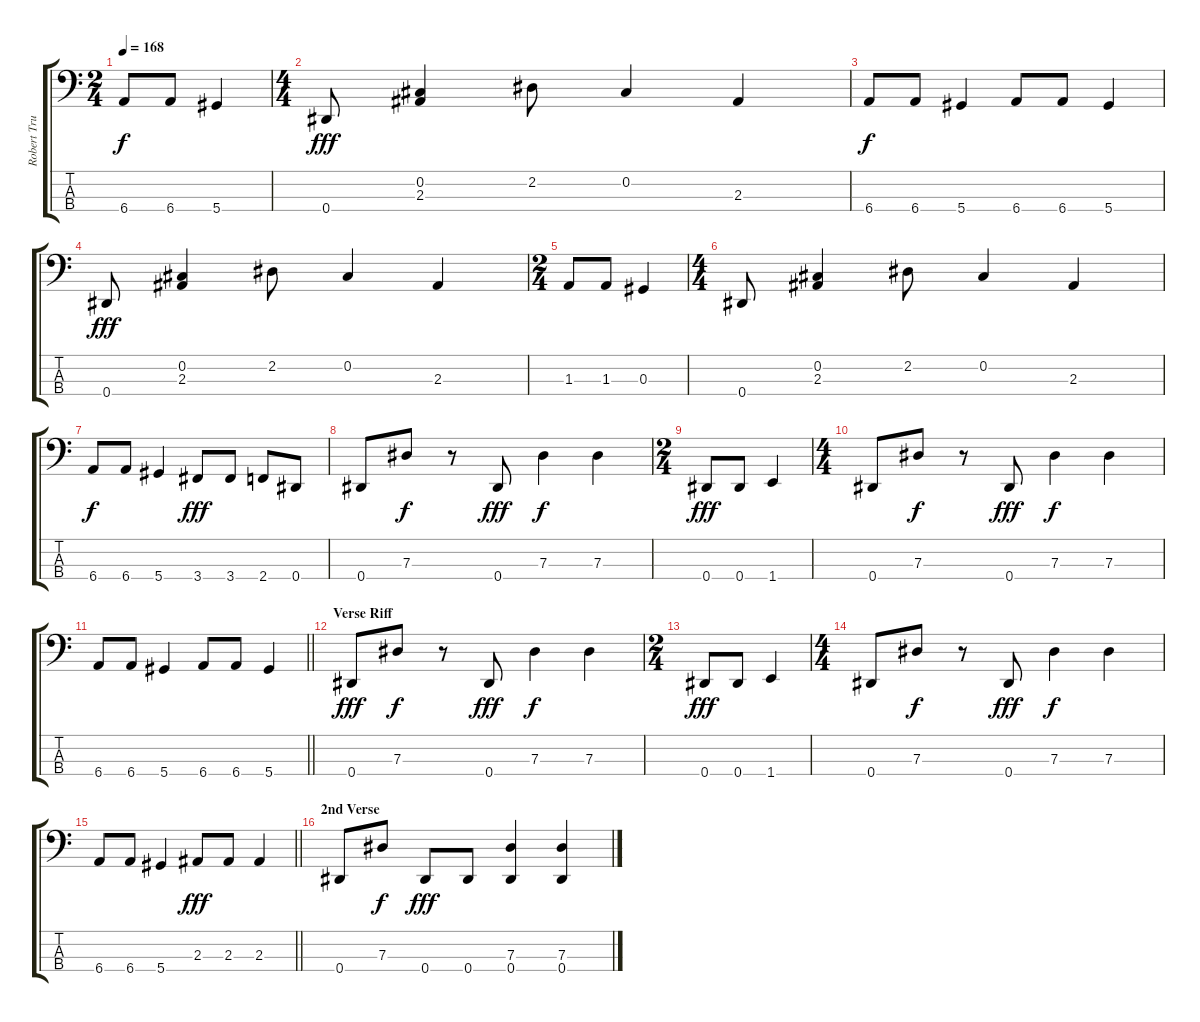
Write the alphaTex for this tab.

\track ("Robert Trujillo" "Robert Tru") {instrument electricbassfinger}
\staff {score tabs}
\tuning (Gb2 Db2 Ab1 Eb1) {hide}
\ts (2 4)
\tempo 168
\clef f4
\ks c
6.4.8{dy f} 6.4.8 5.4.4 |
\ts (4 4)
0.4.8{dy fff} (0.2 2.3).4 2.2.8 0.2.4 2.3.4 |
6.4.8{dy f} 6.4.8 5.4.4 6.4.8 6.4.8 5.4.4 |
0.4.8{dy fff} (0.2 2.3).4 2.2.8 0.2.4 2.3.4 |
\ts (2 4)
1.3.8 1.3.8 0.3.4 |
\ts (4 4)
0.4.8 (0.2 2.3).4 2.2.8 0.2.4 2.3.4 |
6.4.8{dy f} 6.4.8 5.4.4 3.4.8{dy fff} 3.4.8 2.4.8 0.4.8 |
0.4.8 7.3.8{dy f} r.8 0.4.8{dy fff} 7.3.4{dy f} 7.3.4 |
\ts (2 4)
0.4.8{dy fff} 0.4.8 1.4.4 |
\ts (4 4)
0.4.8 7.3.8{dy f} r.8 0.4.8{dy fff} 7.3.4{dy f} 7.3.4 |
\barLineRight lightlight
6.4.8 6.4.8 5.4.4 6.4.8 6.4.8 5.4.4 |
\section ("" "Verse Riff")
0.4.8{dy fff} 7.3.8{dy f} r.8 0.4.8{dy fff} 7.3.4{dy f} 7.3.4 |
\ts (2 4)
0.4.8{dy fff} 0.4.8 1.4.4 |
\ts (4 4)
0.4.8 7.3.8{dy f} r.8 0.4.8{dy fff} 7.3.4{dy f} 7.3.4 |
\barLineRight lightlight
6.4.8 6.4.8 5.4.4 2.3.8{dy fff} 2.3.8 2.3.4 |
\section ("" "2nd Verse")
0.4.8 7.3.8{dy f} 0.4.8{dy fff} 0.4.8 (7.3 0.4).4 (7.3 0.4).4
